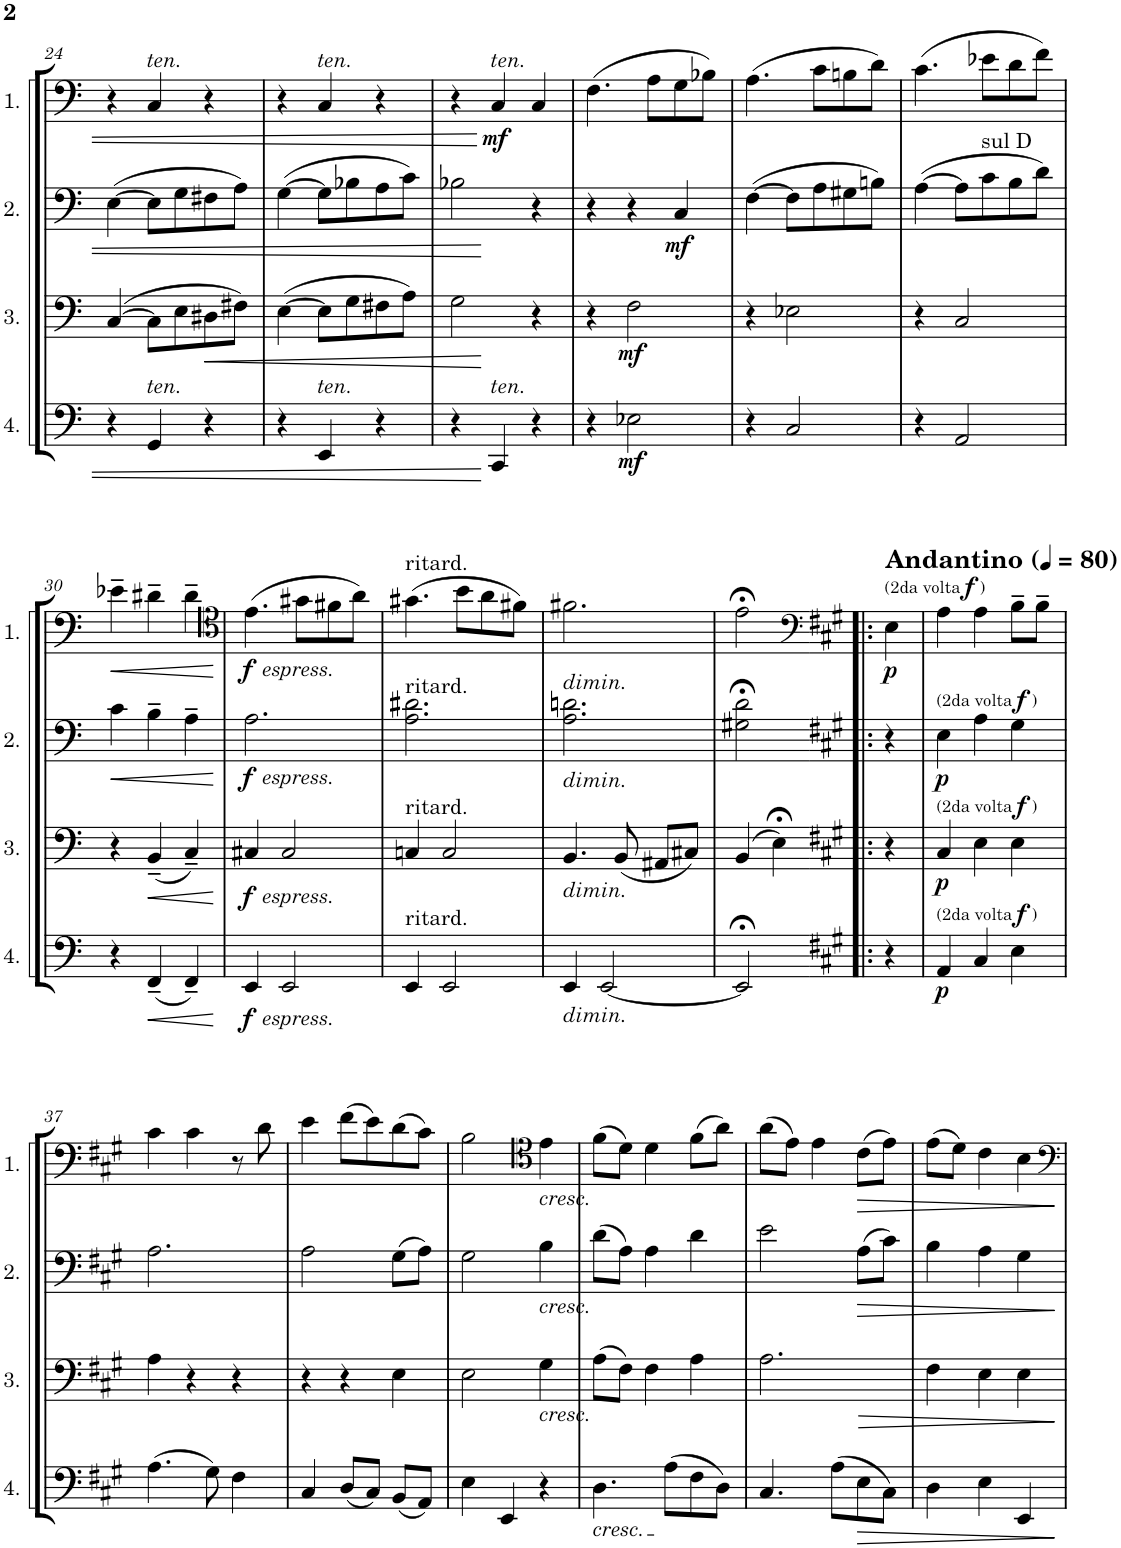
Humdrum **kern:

**kern	**dynam	**kern	**dynam	**kern	**dynam	**kern	**dynam
*part4	*part4	*part3	*part3	*part2	*part2	*part1	*part1
*staff4	*staff4	*staff3	*staff3	*staff2	*staff2	*staff1	*staff1
*I"Cello 4	*	*I"Cello 3	*	*I"Cello 2	*	*I"Cello 1	*
!!LO:PB:g=z
*clefF4	*	*clefF4	*	*clefF4	*	*clefF4	*
*k[]	*	*k[]	*	*k[]	*	*k[]	*
*M3/4	*	*M3/4	*	*M3/4	*	*M3/4	*
=24	=24	=24	=24	=24	=24	=24	=24
4r	.	([4C/	.	([4E\	.	4r	.
!	!	!	!	!	!	!LO:TX:a:i:t=ten.	!
!LO:TX:a:i:t=ten.	!	!	!	!	!	!	!
4GG/	.	8C\L]	.	8E\L]	.	4C/	.
.	.	8E\	.	8G\	.	.	.
!	!	!	!LO:HP:b	!	!	!	!
4r	.	8D#X\	<	8F#X\	.	4r	.
.	.	8F#X\J)	.	8A\J)	.	.	.
=25	=25	=25	=25	=25	=25	=25	=25
4r	.	([4E\	.	([4G\	.	4r	.
!	!	!	!	!	!	!LO:TX:a:i:t=ten.	!
!LO:TX:a:i:t=ten.	!	!	!	!	!	!	!
4EE/	.	8E\L]	.	8G\L]	.	4C/	.
.	.	8G\	.	8B-X\	.	.	.
4r	.	8F#X\	.	8A\	.	4r	.
.	.	8A\J)	.	8c\J)	.	.	.
=26	=26	=26	=26	=26	=26	=26	=26
4r	.	2G\	.	2B-X\	.	4r	.
!	!	!	!	!	!	!LO:TX:a:i:t=ten.	!
!LO:TX:a:i:t=ten.	!	!	!	!	!	!	!
!	!	!	!	!	!	!	!LO:DY:b
4CC/	.	.	.	.	.	4C/	mf
4r	.	4r	[	4r	.	4C/	.
=27	=27	=27	=27	=27	=27	=27	=27
4r	.	4r	.	4r	.	(4.F\	.
!	!LO:DY:b	!	!LO:DY:b	!	!	!	!
2E-X\	mf	2F\	mf	4r	.	.	.
.	.	.	.	.	.	8A\L	.
!	!	!	!	!	!LO:DY:b	!	!
.	.	.	.	4C/	mf	8G\	.
.	.	.	.	.	.	8B-X\J)	.
=28	=28	=28	=28	=28	=28	=28	=28
4r	.	4r	.	([4F\	.	(4.A\	.
2C/	.	2E-X\	.	8F\L]	.	.	.
.	.	.	.	8A\	.	8c\L	.
.	.	.	.	8G#X\	.	8Bn\	.
.	.	.	.	8Bn\J)	.	8d\J)	.
=29	=29	=29	=29	=29	=29	=29	=29
4r	.	4r	.	([4A\	.	(4.c\	.
2AA/	.	2C/	.	8A\L]	.	.	.
!	!	!	!	!LO:TX:a:t=sul D	!	!	!
.	.	.	.	8c\	.	8e-X\L	.
.	.	.	.	8B\	.	8d\	.
.	.	.	.	8d\J)	.	8f\J)	.
!!LO:LB:g=z
=30	=30	=30	=30	=30	=30	=30	=30
!	!	!	!	!	!LO:HP:b	!	!LO:HP:b
4r	.	4r	.	4c\	<	4e-X~\	<
!	!LO:HP:b	!	!LO:HP:b	!	!	!	!
(4FF~/	<	(4BB~/	<	4B~\	.	4d#X~\	.
4FF~/)	.	4C~/)	.	4A~\	.	4d#~\	.
.	[	.	[	.	[	.	[
=31	=31	=31	=31	=31	=31	=31	=31
*	*	*	*	*	*	*clefC4	*
!	!LO:DY:b	!	!	!	!	!	!
!	!LO:DY:n=1:b	!	!LO:DY:b	!	!	!	!
!	!	!	!LO:DY:n=1:b	!	!LO:DY:b	!	!
!	!	!	!	!	!LO:DY:n=1:b	!	!LO:DY:b
!	!	!	!	!	!	!	!LO:DY:n=1:b
4EE/	f other-dynamics	4C#X/	f other-dynamics	2.A\	f other-dynamics	(4.e\	f other-dynamics
2EE/	.	2C#/	.	.	.	.	.
.	.	.	.	.	.	8g#X\L	.
.	.	.	.	.	.	8f#X\	.
.	.	.	.	.	.	8a\J)	.
=32	=32	=32	=32	=32	=32	=32	=32
!	!	!	!	!	!	!LO:TX:a:t=ritard.	!
!	!	!	!	!LO:TX:a:t=ritard.	!	!	!
!	!	!LO:TX:a:t=ritard.	!	!	!	!	!
!LO:TX:a:t=ritard.	!	!	!	!	!	!	!
4EE/	.	4Cn/	.	2.A\ 2.d#X\	.	(4.g#X\	.
2EE/	.	2C/	.	.	.	.	.
.	.	.	.	.	.	8b\L	.
.	.	.	.	.	.	8a\	.
.	.	.	.	.	.	8f#X\J)	.
=33	=33	=33	=33	=33	=33	=33	=33
!	!	!	!	!	!	!LO:TX:b:i:t=dimin.	!
!	!	!	!	!LO:TX:b:i:t=dimin.	!	!	!
!	!	!LO:TX:b:i:t=dimin.	!	!	!	!	!
!LO:TX:b:i:t=dimin.	!	!	!	!	!	!	!
4EE/	.	4.BB/	.	2.A\ 2.dn\	.	2.f#X\	.
[2EE/	.	.	.	.	.	.	.
.	.	(8BB/	.	.	.	.	.
.	.	8AA#X/L	.	.	.	.	.
.	.	8C#X/J)	.	.	.	.	.
=34	=34	=34	=34	=34	=34	=34	=34
2EE;</]	.	(4BB/	.	2G#X\;< 2d\;<	.	2e;<\	.
.	.	4E;<\)	.	.	.	.	.
=35!|:	=35!|:	=35!|:	=35!|:	=35!|:	=35!|:	=35!|:	=35!|:
*	*	*	*	*	*	*clefF4	*
*k[f#c#g#]	*	*k[f#c#g#]	*	*k[f#c#g#]	*	*k[f#c#g#]	*
*	*	*	*	*	*	*MM80	*
!	!	!	!	!	!	!LO:TX:a:B:t=Andantino	!
!	!	!	!	!	!	!LO:TX:a:t=(2da volta	!
!	!	!	!	!	!	!LO:TX:a:t=)	!
!	!	!	!	!	!	!	!LO:DY:b
4r	.	4r	.	4r	.	4E\	p
=36	=36	=36	=36	=36	=36	=36	=36
!	!	!	!	!LO:TX:a:t=(2da volta	!	!	!
!	!	!	!	!LO:TX:a:t=)	!	!	!
!	!	!LO:TX:a:t=(2da volta	!	!	!	!	!
!	!	!LO:TX:a:t=)	!	!	!	!	!
!LO:TX:a:t=(2da volta	!	!	!	!	!	!	!
!LO:TX:a:t=)	!	!	!	!	!	!	!
!	!LO:DY:b	!	!LO:DY:b	!	!LO:DY:b	!	!
4AA/	p	4C#/	p	4E\	p	4A\	.
4C#/	.	4E\	.	4A\	.	4A\	.
4E\	.	4E\	.	4G#\	.	8B~\L	.
.	.	.	.	.	.	8B~\J	.
!!LO:LB:g=z
=37	=37	=37	=37	=37	=37	=37	=37
(4.A\	.	4A\	.	2.A\	.	4c#\	.
.	.	4r	.	.	.	4c#\	.
8G#\)	.	.	.	.	.	.	.
4F#\	.	4r	.	.	.	8r	.
.	.	.	.	.	.	8d\	.
=38	=38	=38	=38	=38	=38	=38	=38
4C#/	.	4r	.	2A\	.	4e\	.
(8D/L	.	4r	.	.	.	(8f#\L	.
8C#/J)	.	.	.	.	.	8e\)	.
(8BB/L	.	4E\	.	(8G#\L	.	(8d\	.
8AA/J)	.	.	.	8A\J)	.	8c#\J)	.
=39	=39	=39	=39	=39	=39	=39	=39
4E\	.	2E\	.	2G#\	.	2B\	.
4EE/	.	.	.	.	.	.	.
*	*	*	*	*	*	*clefC4	*
!	!	!	!	!	!	!LO:TX:b:i:t=cresc.	!
!	!	!	!	!LO:TX:b:i:t=cresc.	!	!	!
!	!	!LO:TX:b:i:t=cresc.	!	!	!	!	!
4r	.	4G#\	.	4B\	.	4e\	.
=40	=40	=40	=40	=40	=40	=40	=40
!LO:TX:b:i:t=cresc.	!	!	!	!	!	!	!
4.D\	.	(8A\L	.	(8d\L	.	(8f#\L	.
.	.	8F#\J)	.	8A\J)	.	8d\J)	.
.	.	4F#\	.	4A\	.	4d\	.
(8A\L	.	.	.	.	.	.	.
8F#\	.	4A\	.	4d\	.	(8f#\L	.
8D\J)	.	.	.	.	.	8a\J)	.
=41	=41	=41	=41	=41	=41	=41	=41
4.C#/	.	2.A\	.	2e\	.	(8a\L	.
.	.	.	.	.	.	8e\J)	.
.	.	.	.	.	.	4e\	.
(8A\L	.	.	.	.	.	.	.
!	!LO:HP:b	!	!	!	!LO:HP:b	!	!LO:HP:b
8E\	>	.	.	(8A\L	>	(8c#\L	>
8C#\J)	.	.	.	8c#\J)	.	8e\J)	.
=42	=42	=42	=42	=42	=42	=42	=42
!	!	!	!LO:HP:b	!	!	!	!
4D\	.	4F#\	>	4B\	.	(8e\L	.
.	.	.	.	.	.	8d\J)	.
4E\	.	4E\	.	4A\	.	4c#\	.
4EE/	.	4E\	.	4G#\	.	4B\	.
.	]	.	]	.	]	.	]
=	=	=	=	=	=	=	=
*-	*-	*-	*-	*-	*-	*-	*-
